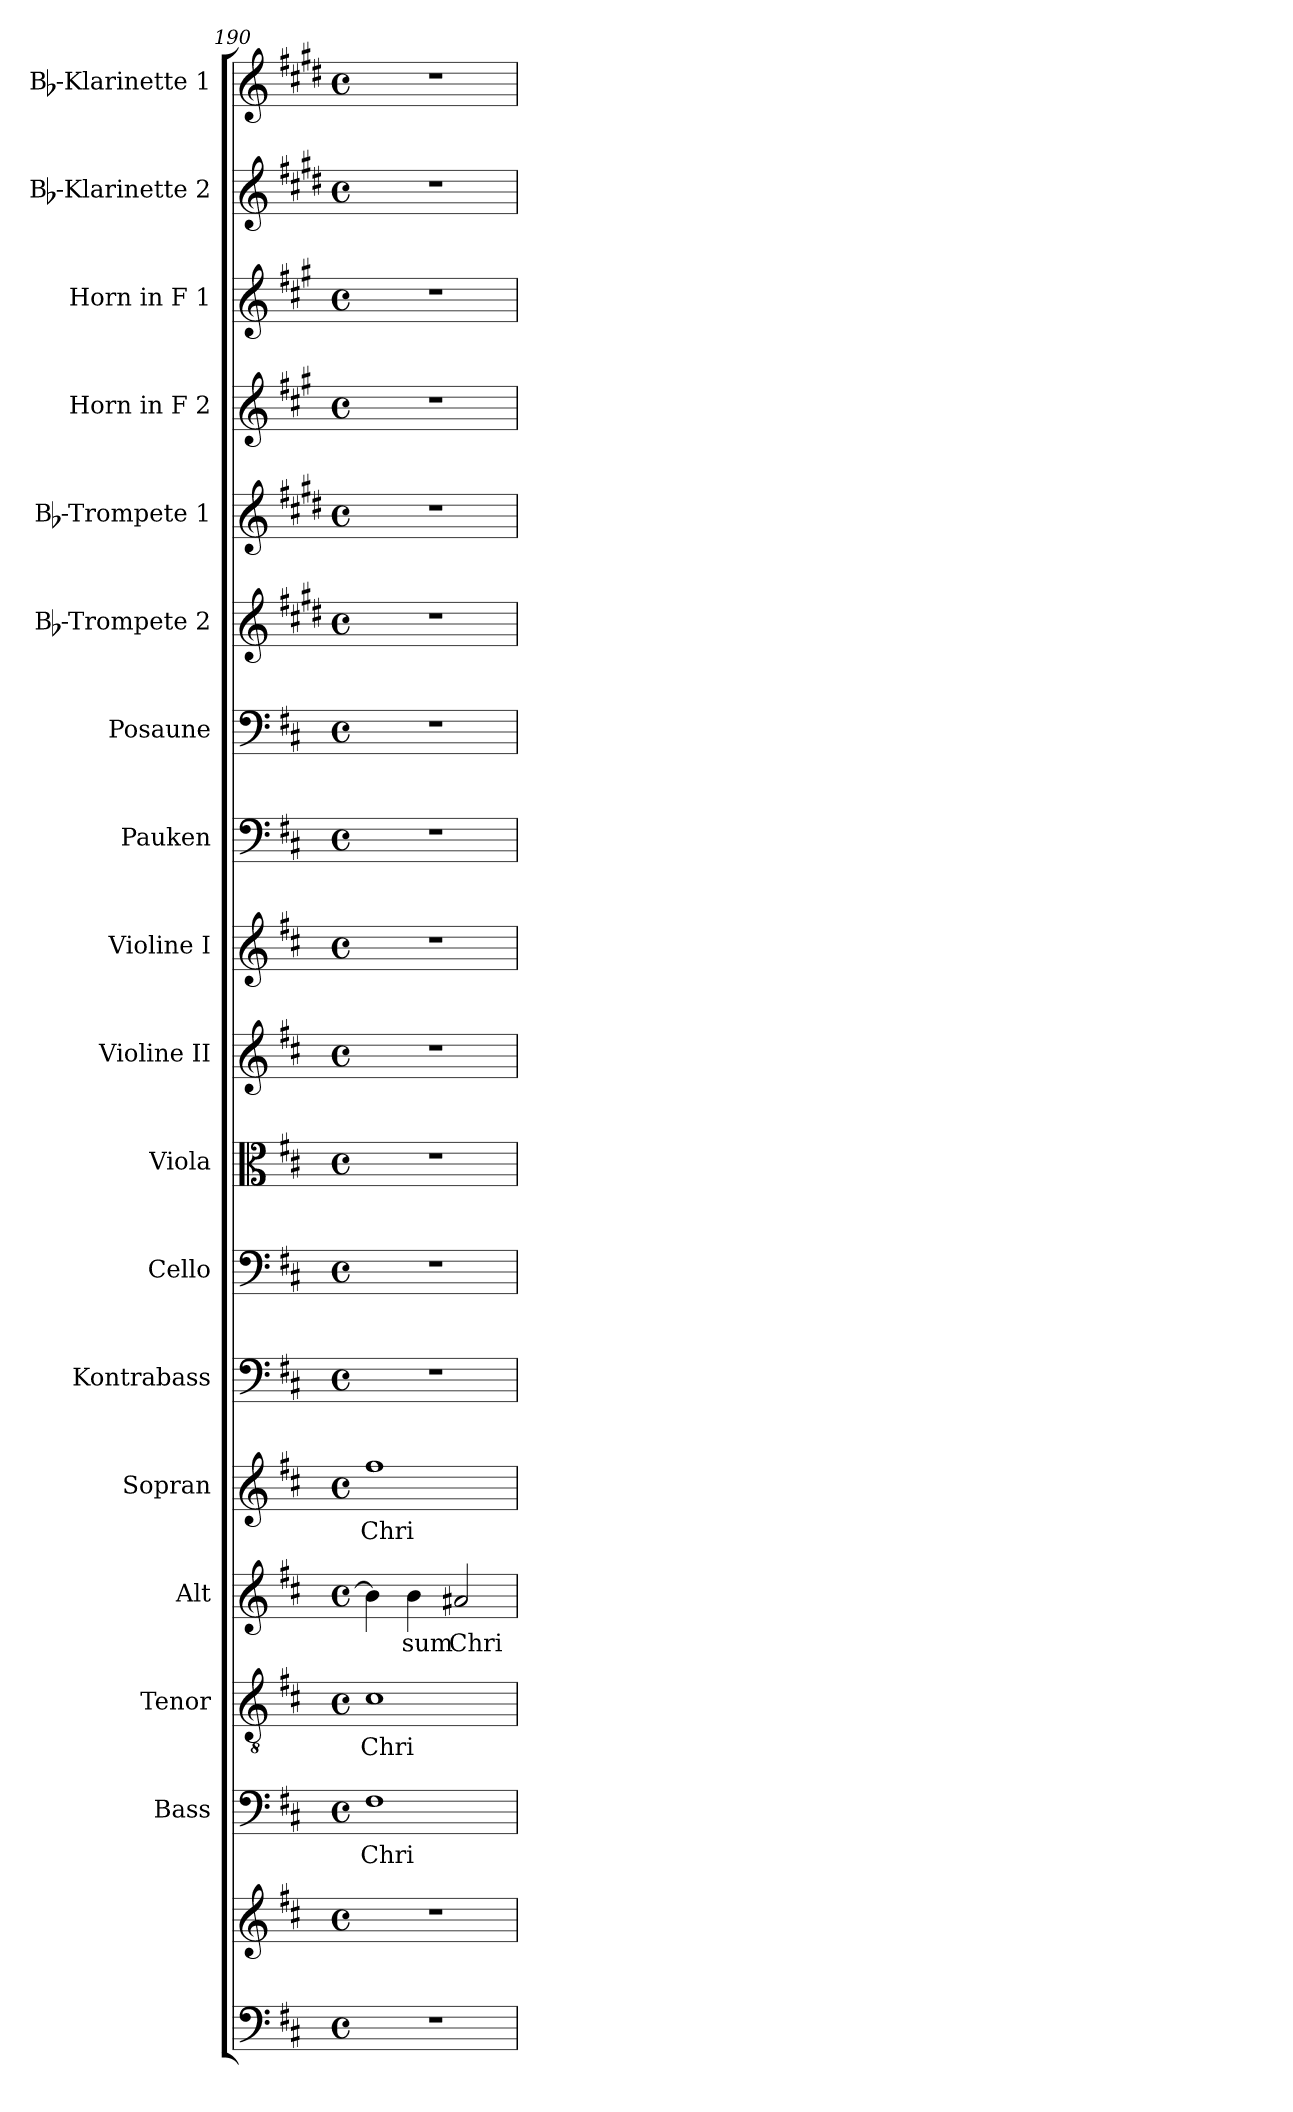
**kern	**kern	**kern	**text	**kern	**text	**kern	**text	**kern	**text	**kern	**kern	**kern	**kern	**kern	**kern	**kern	**kern	**kern	**kern	**kern	**kern	**kern
*part18	*part18	*part17	*part17	*part16	*part16	*part15	*part15	*part14	*part14	*part13	*part12	*part11	*part10	*part9	*part8	*part7	*part6	*part5	*part4	*part3	*part2	*part1
*staff19	*staff18	*staff17	*staff17	*staff16	*staff16	*staff15	*staff15	*staff14	*staff14	*staff13	*staff12	*staff11	*staff10	*staff9	*staff8	*staff7	*staff6	*staff5	*staff4	*staff3	*staff2	*staff1
*	*	*I"Bass	*	*I"Tenor	*	*I"Alt	*	*I"Sopran	*	*I"Kontrabass	*I"Cello	*I"Viola	*I"Violine II	*I"Violine I	*I"Pauken	*I"Posaune	*I"Bb-Trompete 2	*I"Bb-Trompete 1	*I"Horn in F 2	*I"Horn in F 1	*I"Bb-Klarinette 2	*I"Bb-Klarinette 1
*	*	*I'B.	*	*I'T.	*	*I'A.	*	*I'S.	*	*I'Kb.	*	*I'Vla.	*I'Vl. II	*I'Vl. I	*I'Pk.	*I'Pos.	*I'Bb Trp. 2	*I'Bb Trp. 1	*	*	*I'Bb Kl. 2	*I'Bb Kl. 1
*clefF4	*clefG2	*clefF4	*	*clefGv2	*	*clefG2	*	*clefG2	*	*clefF4	*clefF4	*clefC3	*clefG2	*clefG2	*clefF4	*clefF4	*clefG2	*clefG2	*clefG2	*clefG2	*clefG2	*clefG2
*	*	*	*	*	*	*	*	*	*	*ITrd7c12	*	*	*	*	*	*	*ITrd1c2	*ITrd1c2	*ITrd4c7	*ITrd4c7	*ITrd1c2	*ITrd1c2
*k[f#c#]	*k[f#c#]	*k[f#c#]	*	*k[f#c#]	*	*k[f#c#]	*	*k[f#c#]	*	*k[f#c#]	*k[f#c#]	*k[f#c#]	*k[f#c#]	*k[f#c#]	*k[f#c#]	*k[f#c#]	*k[f#c#]	*k[f#c#]	*k[f#c#]	*k[f#c#]	*k[f#c#]	*k[f#c#]
*D:	*D:	*D:	*	*D:	*	*D:	*	*D:	*	*D:	*D:	*D:	*D:	*D:	*D:	*D:	*D:	*D:	*D:	*D:	*D:	*D:
*M4/4	*M4/4	*M4/4	*	*M4/4	*	*M4/4	*	*M4/4	*	*M4/4	*M4/4	*M4/4	*M4/4	*M4/4	*M4/4	*M4/4	*M4/4	*M4/4	*M4/4	*M4/4	*M4/4	*M4/4
*met(c)	*met(c)	*met(c)	*	*met(c)	*	*met(c)	*	*met(c)	*	*met(c)	*met(c)	*met(c)	*met(c)	*met(c)	*met(c)	*met(c)	*met(c)	*met(c)	*met(c)	*met(c)	*met(c)	*met(c)
=190	=190	=190	=190	=190	=190	=190	=190	=190	=190	=190	=190	=190	=190	=190	=190	=190	=190	=190	=190	=190	=190	=190
!	!	!	!LO:LY:b	!	!LO:LY:b	!	!	!	!LO:LY:b	!	!	!	!	!	!	!	!	!	!	!	!	!
1r	1r	1F#	Chri-	1c#	Chri-	4b\]	.	1ff#	Chri-	1r	1r	1r	1r	1r	1r	1r	1r	1r	1r	1r	1r	1r
!	!	!	!	!	!	!	!LO:LY:b	!	!	!	!	!	!	!	!	!	!	!	!	!	!	!
.	.	.	.	.	.	4b\	-sum	.	.	.	.	.	.	.	.	.	.	.	.	.	.	.
!	!	!	!	!	!	!	!LO:LY:b	!	!	!	!	!	!	!	!	!	!	!	!	!	!	!
.	.	.	.	.	.	2a#X/	Chri-	.	.	.	.	.	.	.	.	.	.	.	.	.	.	.
=	=	=	=	=	=	=	=	=	=	=	=	=	=	=	=	=	=	=	=	=	=	=
*-	*-	*-	*-	*-	*-	*-	*-	*-	*-	*-	*-	*-	*-	*-	*-	*-	*-	*-	*-	*-	*-	*-
